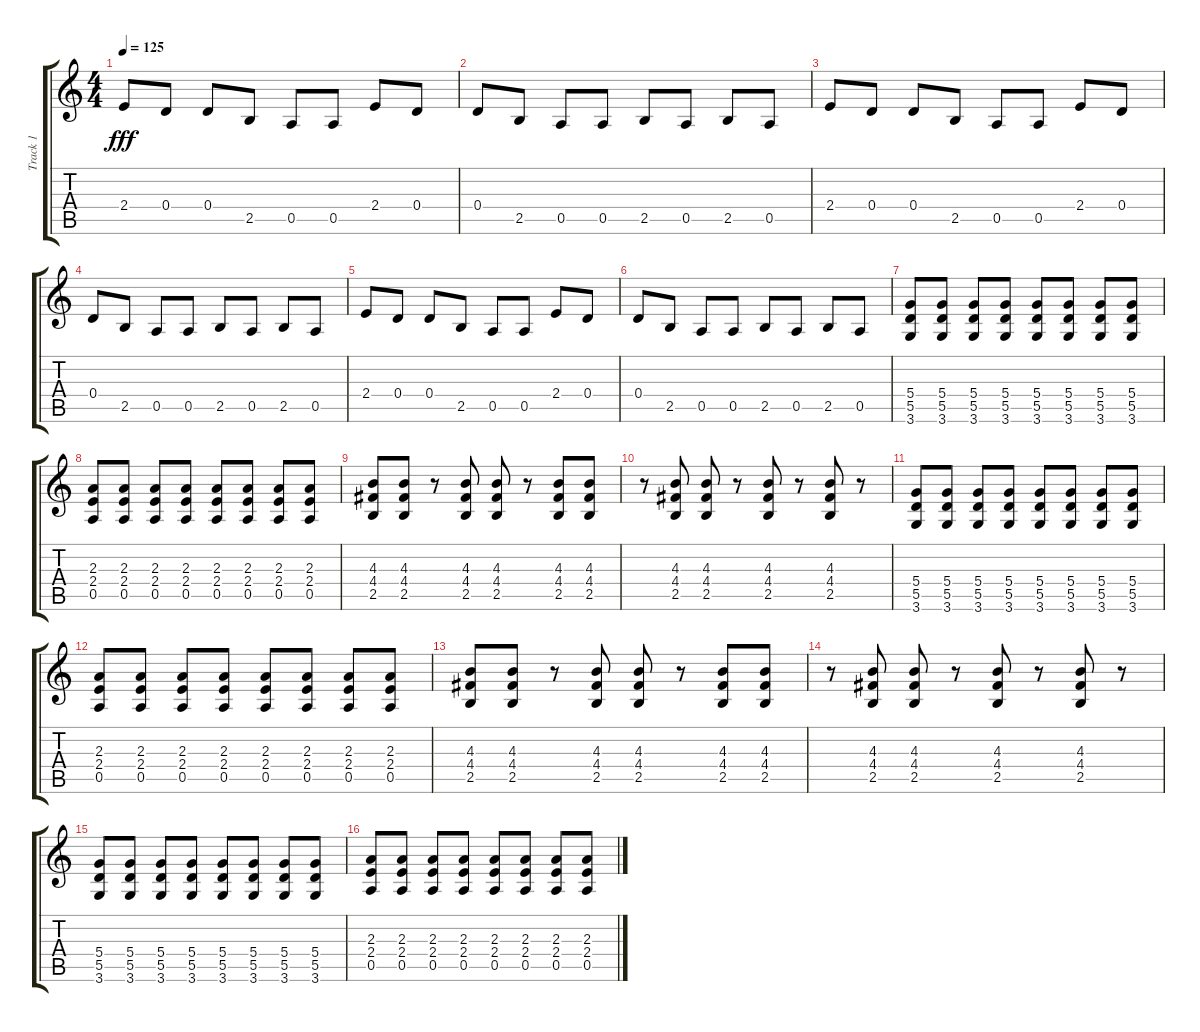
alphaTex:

\track ("Track 1" "Track 1") {instrument acousticguitarsteel}
\staff {score tabs}
\tuning (E4 B3 G3 D3 A2 E2) {hide}
\ts (4 4)
\tempo 125
\clef g2
\ks c
2.4.8{dy fff} 0.4.8 0.4.8 2.5.8 0.5.8 0.5.8 2.4.8 0.4.8 |
0.4.8 2.5.8 0.5.8 0.5.8 2.5.8 0.5.8 2.5.8 0.5.8 |
2.4.8 0.4.8 0.4.8 2.5.8 0.5.8 0.5.8 2.4.8 0.4.8 |
0.4.8 2.5.8 0.5.8 0.5.8 2.5.8 0.5.8 2.5.8 0.5.8 |
2.4.8 0.4.8 0.4.8 2.5.8 0.5.8 0.5.8 2.4.8 0.4.8 |
0.4.8 2.5.8 0.5.8 0.5.8 2.5.8 0.5.8 2.5.8 0.5.8 |
(5.4 5.5 3.6).8 (5.4 5.5 3.6).8 (5.4 5.5 3.6).8 (5.4 5.5 3.6).8 (5.4 5.5 3.6).8 (5.4 5.5 3.6).8 (5.4 5.5 3.6).8 (5.4 5.5 3.6).8 |
(2.3 2.4 0.5).8 (2.3 2.4 0.5).8 (2.3 2.4 0.5).8 (2.3 2.4 0.5).8 (2.3 2.4 0.5).8 (2.3 2.4 0.5).8 (2.3 2.4 0.5).8 (2.3 2.4 0.5).8 |
(4.3 4.4 2.5).8 (4.3 4.4 2.5).8 r.8 (4.3 4.4 2.5).8 (4.3 4.4 2.5).8 r.8 (4.3 4.4 2.5).8 (4.3 4.4 2.5).8 |
r.8 (4.3 4.4 2.5).8 (4.3 4.4 2.5).8 r.8 (4.3 4.4 2.5).8 r.8 (4.3 4.4 2.5).8 r.8 |
(5.4 5.5 3.6).8 (5.4 5.5 3.6).8 (5.4 5.5 3.6).8 (5.4 5.5 3.6).8 (5.4 5.5 3.6).8 (5.4 5.5 3.6).8 (5.4 5.5 3.6).8 (5.4 5.5 3.6).8 |
(2.3 2.4 0.5).8 (2.3 2.4 0.5).8 (2.3 2.4 0.5).8 (2.3 2.4 0.5).8 (2.3 2.4 0.5).8 (2.3 2.4 0.5).8 (2.3 2.4 0.5).8 (2.3 2.4 0.5).8 |
(4.3 4.4 2.5).8 (4.3 4.4 2.5).8 r.8 (4.3 4.4 2.5).8 (4.3 4.4 2.5).8 r.8 (4.3 4.4 2.5).8 (4.3 4.4 2.5).8 |
r.8 (4.3 4.4 2.5).8 (4.3 4.4 2.5).8 r.8 (4.3 4.4 2.5).8 r.8 (4.3 4.4 2.5).8 r.8 |
(5.4 5.5 3.6).8 (5.4 5.5 3.6).8 (5.4 5.5 3.6).8 (5.4 5.5 3.6).8 (5.4 5.5 3.6).8 (5.4 5.5 3.6).8 (5.4 5.5 3.6).8 (5.4 5.5 3.6).8 |
(2.3 2.4 0.5).8 (2.3 2.4 0.5).8 (2.3 2.4 0.5).8 (2.3 2.4 0.5).8 (2.3 2.4 0.5).8 (2.3 2.4 0.5).8 (2.3 2.4 0.5).8 (2.3 2.4 0.5).8
